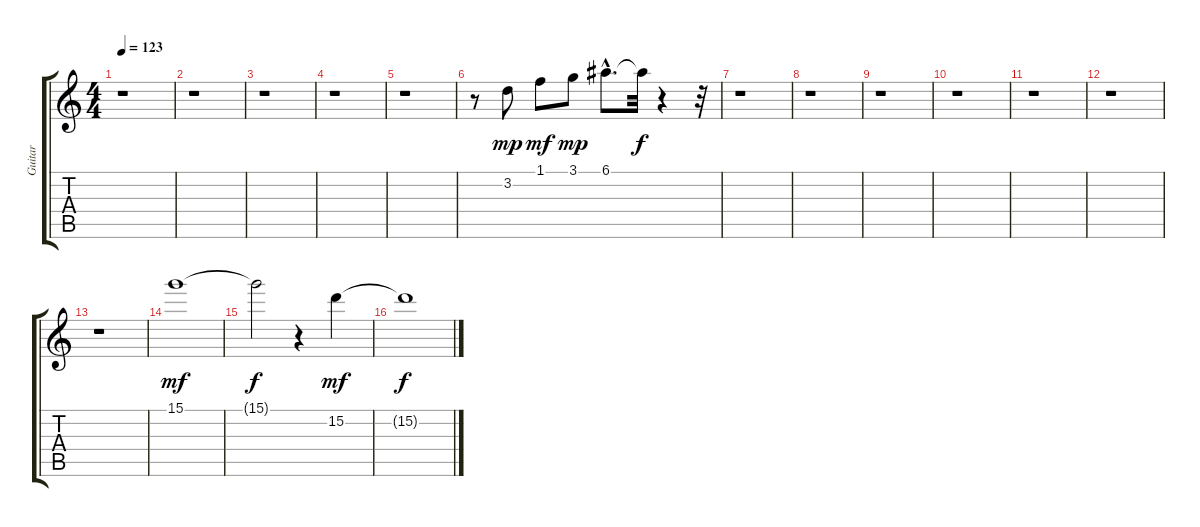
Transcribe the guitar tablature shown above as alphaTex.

\track ("Guitar" "Guitar") {instrument electricguitarclean}
\staff {score tabs}
\tuning (E4 B3 G3 D3 A2 E2) {hide}
\ts (4 4)
\tempo 123
\clef g2
\ks c
r.1{dy f} |
r.1 |
r.1 |
r.1 |
r.1 |
r.8 3.2.8{dy mp} 1.1.8{dy mf} 3.1.8{dy mp} 6.1{hac}.8{d} 6.1{t}.32{dy f} r.4 r.32 |
r.1 |
r.1 |
r.1 |
r.1 |
r.1 |
r.1 |
r.1 |
15.1.1{dy mf instrument distortionguitar} |
15.1{t}.2{dy f} r.4 15.2.4{dy mf} |
15.2{t}.1{dy f}
